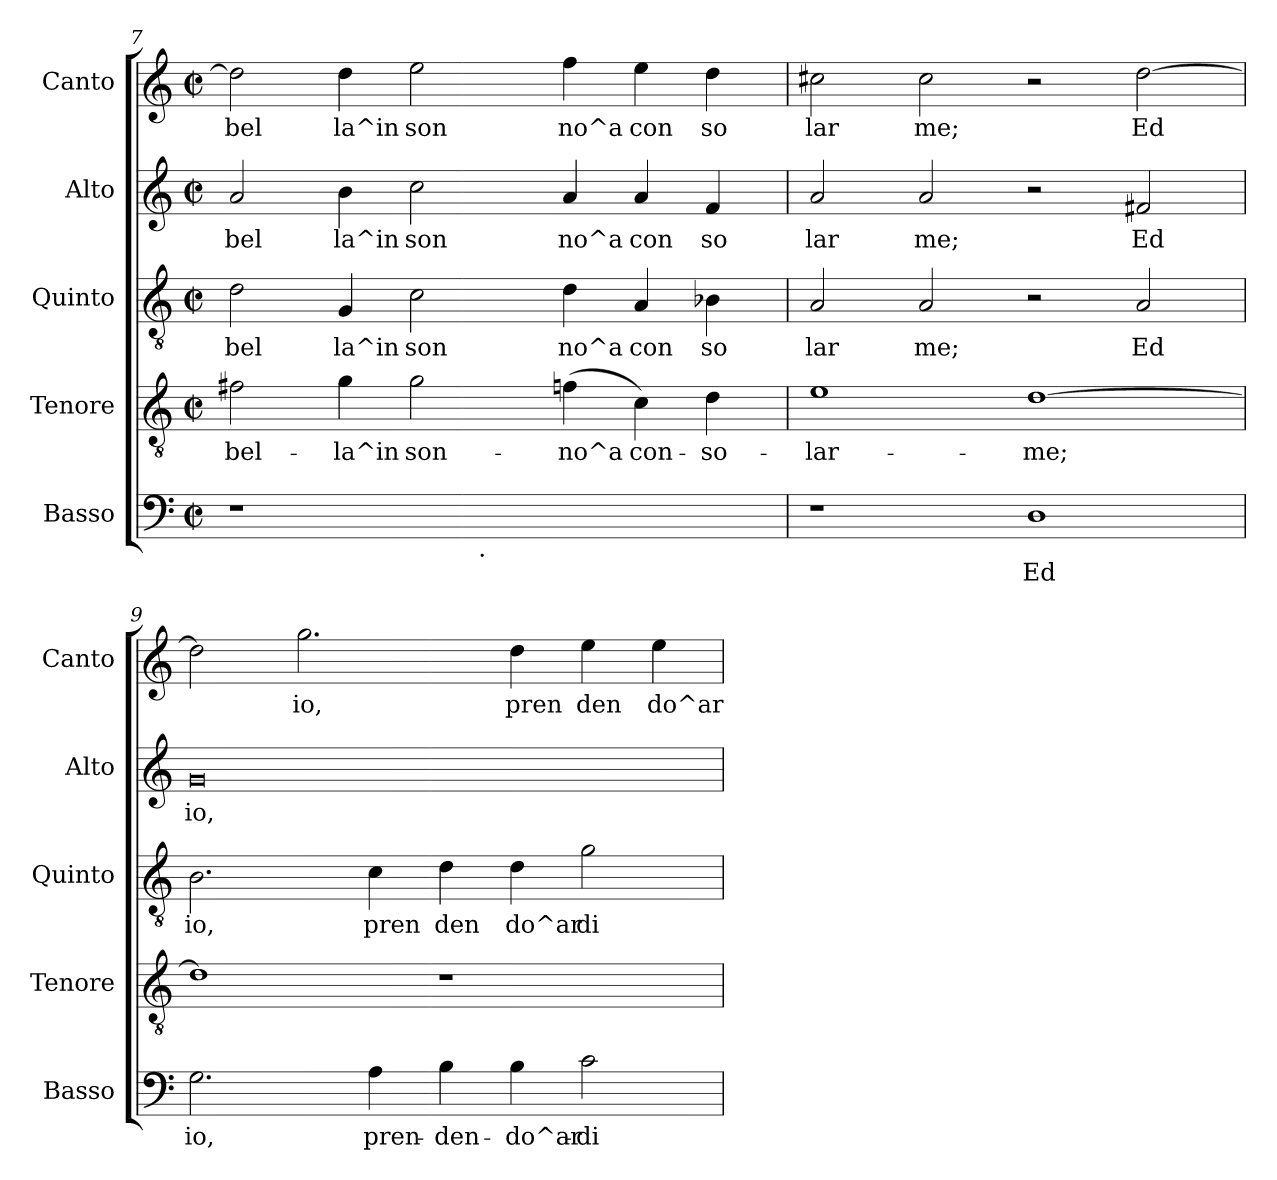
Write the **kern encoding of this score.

**kern	**text	**kern	**text	**kern	**text	**kern	**text	**kern	**text
*part5	*part5	*part4	*part4	*part3	*part3	*part2	*part2	*part1	*part1
*staff5	*staff5	*staff4	*staff4	*staff3	*staff3	*staff2	*staff2	*staff1	*staff1
*I"Basso	*	*I"Tenore	*	*I"Quinto	*	*I"Alto	*	*I"Canto	*
*I'Basso	*	*I'Tenore	*	*I'Quinto	*	*I'Alto	*	*I'Canto	*
*clefF4	*	*clefGv2	*	*clefGv2	*	*clefG2	*	*clefG2	*
*k[]	*	*k[]	*	*k[]	*	*k[]	*	*k[]	*
*C:	*	*C:	*	*C:	*	*C:	*	*C:	*
*M2/2	*	*M2/2	*	*M2/2	*	*M2/2	*	*M2/2	*
*met(c|)	*	*met(c|)	*	*met(c|)	*	*met(c|)	*	*met(c|)	*
=7	=7	=7	=7	=7	=7	=7	=7	=7	=7
!	!	!	!LO:LY:b:cj	!	!LO:LY:b:cj	!	!LO:LY:b:cj	!	!LO:LY:b:cj
*^	*	*	*	*	*	*	*	*	*
1r	2ryy	.	2f#X\	bel-	2d\	bel	2a/	bel	2dd\]	bel
!	!	!	!	!LO:LY:b:cj	!	!LO:LY:b:cj	!	!LO:LY:b:cj	!	!LO:LY:b:cj
.	4ryy	.	4g\	-la^in	4G/	la^in	4b\	la^in	4dd\	la^in
!	!	!	!	!LO:LY:b:cj	!	!LO:LY:b:cj	!	!LO:LY:b:cj	!	!LO:LY:b:cj
.	8...ryy	.	2g\	son-	2c\	son	2cc\	son	2ee\	son
!	!LO:TX:b:t=.	!	!	!	!	!	!	!	!	!
.	1ryy	.	.	.	.	.	.	.	.	.
1ryy	.	.	.	.	.	.	.	.	.	.
!	!	!	!	!LO:LY:b:cj	!	!LO:LY:b:cj	!	!LO:LY:b:cj	!	!LO:LY:b:cj
.	.	.	(<4f\	-no^a	4d\	no^a	4a/	no^a	4ff\	no^a
!	!	!	!	!LO:LY:b:cj	!	!LO:LY:b:cj	!	!LO:LY:b:cj	!	!LO:LY:b:cj
.	.	.	4c\)	con-	4A/	con	4a/	con	4ee\	con
!	!	!	!	!LO:LY:b:cj	!	!LO:LY:b:cj	!	!LO:LY:b:cj	!	!LO:LY:b:cj
.	.	.	4d\	-so-	4B-X\	so	4f/	so	4dd\	so
.	64ryy	.	.	.	.	.	.	.	.	.
=8	=8	=8	=8	=8	=8	=8	=8	=8	=8	=8
!	!	!	!	!LO:LY:b:cj	!	!LO:LY:b:cj	!	!LO:LY:b:cj	!	!LO:LY:b:cj
*v	*v	*	*	*	*	*	*	*	*	*
1r	.	1e	-lar-	2A/	lar	2a/	lar	2cc#X\	lar
!	!	!	!	!	!LO:LY:b:cj	!	!LO:LY:b:cj	!	!LO:LY:b:cj
.	.	.	.	2A/	me;	2a/	me;	2cc#\	me;
!	!LO:LY:b:cj	!	!LO:LY:b:cj	!	!	!	!	!	!
1D	Ed	[>1d	-me;	2r	.	2r	.	2r	.
!	!	!	!	!	!LO:LY:b:cj	!	!LO:LY:b:cj	!	!LO:LY:b:cj
.	.	.	.	2A/	Ed	2f#X/	Ed	[>2dd\	Ed
=9	=9	=9	=9	=9	=9	=9	=9	=9	=9
!	!LO:LY:b:cj	!	!LO:LY:b:cj	!	!LO:LY:b:cj	!	!LO:LY:b:cj	!	!LO:LY:b:cj
2.G\	io,	1d]	.	2.B\	io,	0g	io,	2dd\]	.
!	!	!	!	!	!	!	!	!	!LO:LY:b:cj
.	.	.	.	.	.	.	.	2.gg\	io,
!	!LO:LY:b:cj	!	!	!	!LO:LY:b:cj	!	!	!	!
4A\	pren-	.	.	4c\	pren	.	.	.	.
!	!LO:LY:b:cj	!	!	!	!LO:LY:b:cj	!	!	!	!
4B\	-den-	1r	.	4d\	den	.	.	.	.
!	!LO:LY:b:cj	!	!	!	!LO:LY:b:cj	!	!	!	!LO:LY:b:cj
4B\	-do^ar-	.	.	4d\	do^ar	.	.	4dd\	pren
!	!LO:LY:b:cj	!	!	!	!LO:LY:b:cj	!	!	!	!LO:LY:b:cj
2c\	-di-	.	.	2g\	di	.	.	4ee\	den
!	!	!	!	!	!	!	!	!	!LO:LY:b:cj
.	.	.	.	.	.	.	.	4ee\	do^ar
=	=	=	=	=	=	=	=	=	=
*-	*-	*-	*-	*-	*-	*-	*-	*-	*-
